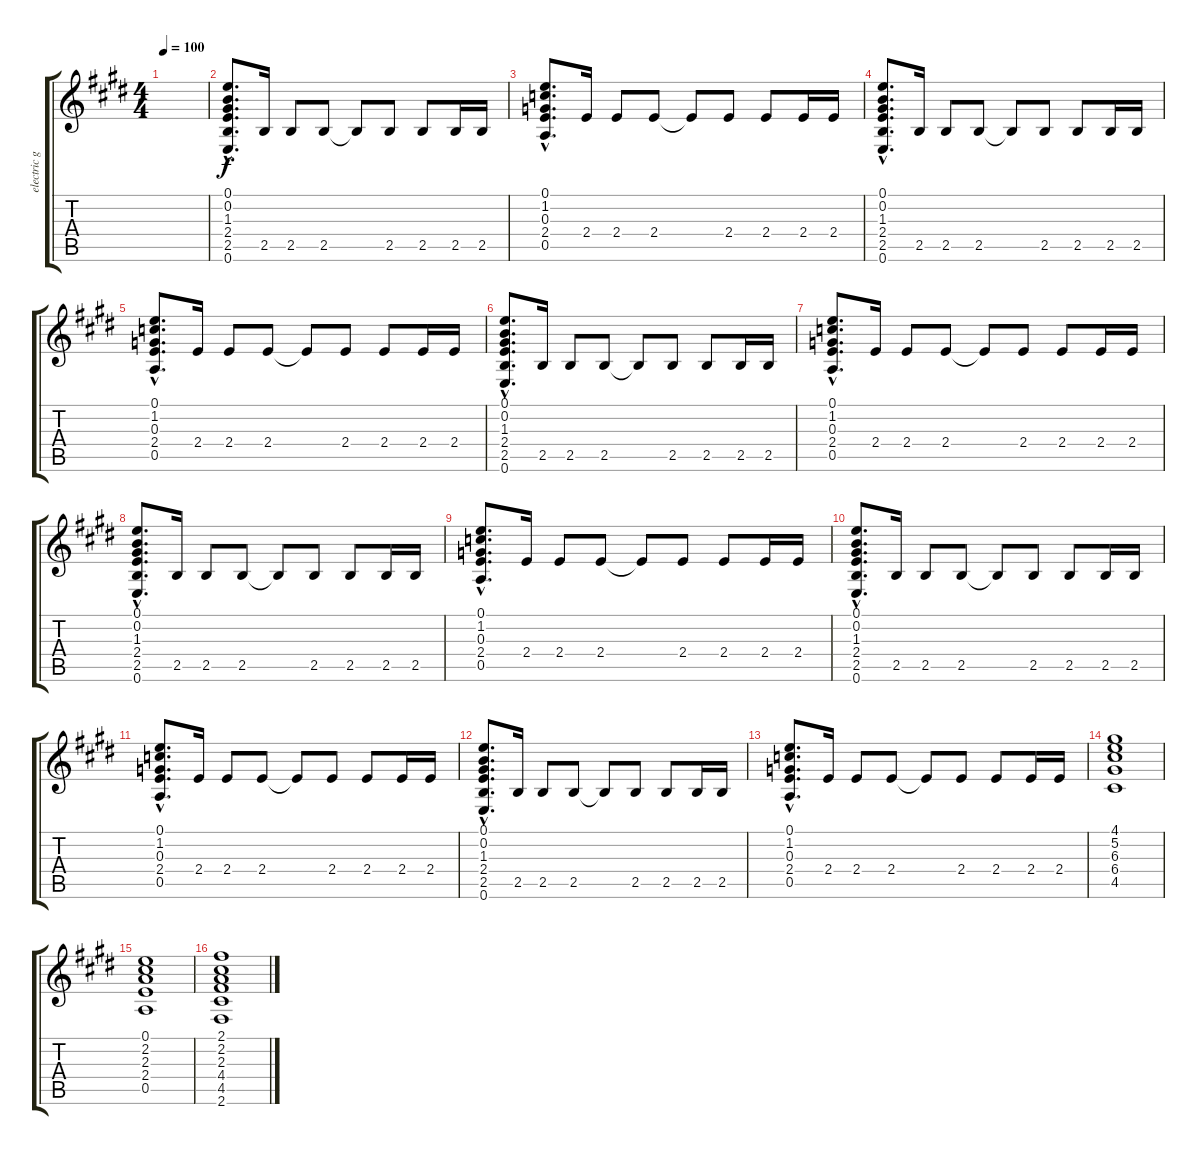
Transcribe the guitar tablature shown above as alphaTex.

\track ("electric guitar2" "electric g") {instrument electricguitarclean}
\staff {score tabs}
\tuning (E4 B3 G3 D3 A2 E2) {hide}
\ts (4 4)
\tempo 100
\clef g2
\ks e
|
(0.1{hac} 0.2{hac} 1.3{hac} 2.4{hac} 2.5{hac} 0.6{hac}).8{d} 2.5.16 2.5.8 2.5.8 2.5{t}.8 2.5.8 2.5.8 2.5.16 2.5.16 |
(0.1{hac} 1.2{hac} 0.3{hac} 2.4{hac} 0.5{hac}).8{d} 2.4.16 2.4.8 2.4.8 2.4{t}.8 2.4.8 2.4.8 2.4.16 2.4.16 |
(0.1{hac} 0.2{hac} 1.3{hac} 2.4{hac} 2.5{hac} 0.6{hac}).8{d} 2.5.16 2.5.8 2.5.8 2.5{t}.8 2.5.8 2.5.8 2.5.16 2.5.16 |
(0.1{hac} 1.2{hac} 0.3{hac} 2.4{hac} 0.5{hac}).8{d} 2.4.16 2.4.8 2.4.8 2.4{t}.8 2.4.8 2.4.8 2.4.16 2.4.16 |
(0.1{hac} 0.2{hac} 1.3{hac} 2.4{hac} 2.5{hac} 0.6{hac}).8{d} 2.5.16 2.5.8 2.5.8 2.5{t}.8 2.5.8 2.5.8 2.5.16 2.5.16 |
(0.1{hac} 1.2{hac} 0.3{hac} 2.4{hac} 0.5{hac}).8{d} 2.4.16 2.4.8 2.4.8 2.4{t}.8 2.4.8 2.4.8 2.4.16 2.4.16 |
(0.1{hac} 0.2{hac} 1.3{hac} 2.4{hac} 2.5{hac} 0.6{hac}).8{d} 2.5.16 2.5.8 2.5.8 2.5{t}.8 2.5.8 2.5.8 2.5.16 2.5.16 |
(0.1{hac} 1.2{hac} 0.3{hac} 2.4{hac} 0.5{hac}).8{d} 2.4.16 2.4.8 2.4.8 2.4{t}.8 2.4.8 2.4.8 2.4.16 2.4.16 |
(0.1{hac} 0.2{hac} 1.3{hac} 2.4{hac} 2.5{hac} 0.6{hac}).8{d} 2.5.16 2.5.8 2.5.8 2.5{t}.8 2.5.8 2.5.8 2.5.16 2.5.16 |
(0.1{hac} 1.2{hac} 0.3{hac} 2.4{hac} 0.5{hac}).8{d} 2.4.16 2.4.8 2.4.8 2.4{t}.8 2.4.8 2.4.8 2.4.16 2.4.16 |
(0.1{hac} 0.2{hac} 1.3{hac} 2.4{hac} 2.5{hac} 0.6{hac}).8{d} 2.5.16 2.5.8 2.5.8 2.5{t}.8 2.5.8 2.5.8 2.5.16 2.5.16 |
(0.1{hac} 1.2{hac} 0.3{hac} 2.4{hac} 0.5{hac}).8{d} 2.4.16 2.4.8 2.4.8 2.4{t}.8 2.4.8 2.4.8 2.4.16 2.4.16 |
(4.1 5.2 6.3 6.4 4.5).1 |
(0.1 2.2 2.3 2.4 0.5).1 |
(2.1 2.2 2.3 4.4 4.5 2.6).1
